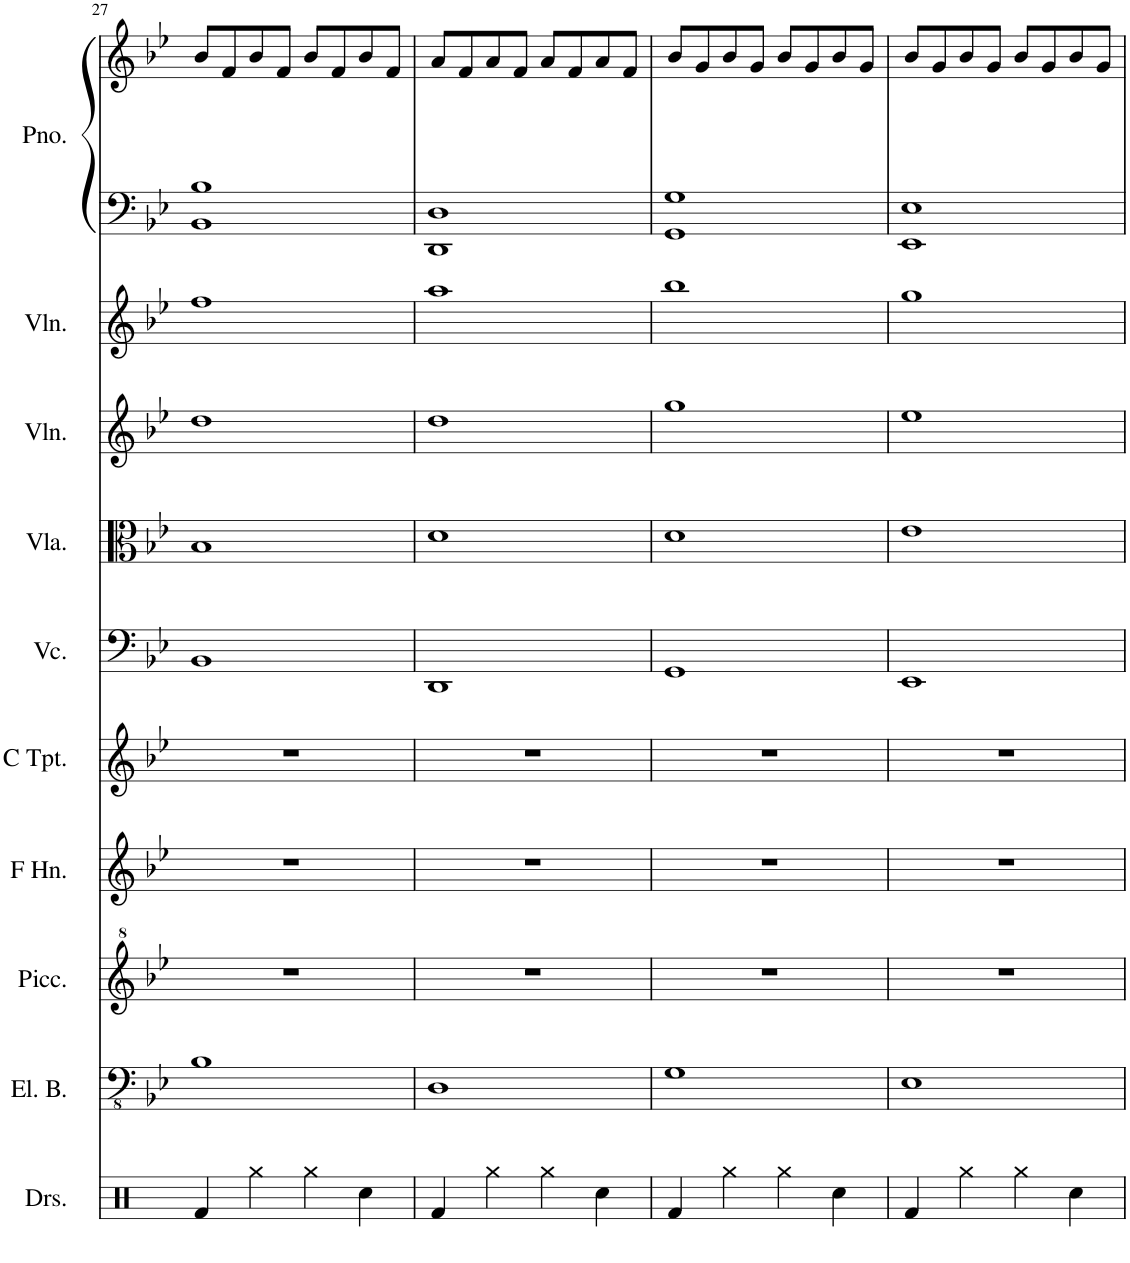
**kern	**kern	**kern	**kern	**kern	**kern	**kern	**kern	**kern	**kern	**kern
*part10	*part9	*part8	*part7	*part6	*part5	*part4	*part3	*part2	*part1	*part1
*staff11	*staff10	*staff9	*staff8	*staff7	*staff6	*staff5	*staff4	*staff3	*staff2	*staff1
*I"Drumset	*I"Electric Bass	*I"Piccolo	*I"Horn in F	*I"C Trumpet	*I"Violoncello	*I"Viola	*I"Violin	*I"Violin	*I"Piano	*
*I'Drs.	*I'El. B.	*I'Picc.	*	*I'C Tpt.	*I'Vc.	*I'Vla.	*I'Vln.	*I'Vln.	*I'Pno.	*
!!LO:PB:g=z
*clefX	*clefFv4	*clefG^2	*clefG2	*clefG2	*clefF4	*clefC3	*clefG2	*clefG2	*clefF4	*clefG2
*	*	*ITrd-7c-12	*ITrd4c7	*	*	*	*	*	*	*
*k[]	*k[b-e-]	*k[b-e-]	*k[b-e-]	*k[b-e-]	*k[b-e-]	*k[b-e-]	*k[b-e-]	*k[b-e-]	*k[b-e-]	*k[b-e-]
*M4/4	*M4/4	*M4/4	*M4/4	*M4/4	*M4/4	*M4/4	*M4/4	*M4/4	*M4/4	*M4/4
=27	=27	=27	=27	=27	=27	=27	=27	=27	=27	=27
4Rf/	1BB-	1r	1r	1r	1BB-	1B-	1dd	1ff	1BB- 1B-	8b-/L
.	.	.	.	.	.	.	.	.	.	8f/
4Rgg\	.	.	.	.	.	.	.	.	.	8b-/
.	.	.	.	.	.	.	.	.	.	8f/J
4Rgg\	.	.	.	.	.	.	.	.	.	8b-/L
.	.	.	.	.	.	.	.	.	.	8f/
4Rcc\	.	.	.	.	.	.	.	.	.	8b-/
.	.	.	.	.	.	.	.	.	.	8f/J
=28	=28	=28	=28	=28	=28	=28	=28	=28	=28	=28
4Rf/	1DD	1r	1r	1r	1DD	1d	1dd	1aa	1DD 1D	8a/L
.	.	.	.	.	.	.	.	.	.	8f/
4Rgg\	.	.	.	.	.	.	.	.	.	8a/
.	.	.	.	.	.	.	.	.	.	8f/J
4Rgg\	.	.	.	.	.	.	.	.	.	8a/L
.	.	.	.	.	.	.	.	.	.	8f/
4Rcc\	.	.	.	.	.	.	.	.	.	8a/
.	.	.	.	.	.	.	.	.	.	8f/J
=29	=29	=29	=29	=29	=29	=29	=29	=29	=29	=29
4Rf/	1GG	1r	1r	1r	1GG	1d	1gg	1bb-	1GG 1G	8b-/L
.	.	.	.	.	.	.	.	.	.	8g/
4Rgg\	.	.	.	.	.	.	.	.	.	8b-/
.	.	.	.	.	.	.	.	.	.	8g/J
4Rgg\	.	.	.	.	.	.	.	.	.	8b-/L
.	.	.	.	.	.	.	.	.	.	8g/
4Rcc\	.	.	.	.	.	.	.	.	.	8b-/
.	.	.	.	.	.	.	.	.	.	8g/J
=30	=30	=30	=30	=30	=30	=30	=30	=30	=30	=30
4Rf/	1EE-	1r	1r	1r	1EE-	1e-	1ee-	1gg	1EE- 1E-	8b-/L
.	.	.	.	.	.	.	.	.	.	8g/
4Rgg\	.	.	.	.	.	.	.	.	.	8b-/
.	.	.	.	.	.	.	.	.	.	8g/J
4Rgg\	.	.	.	.	.	.	.	.	.	8b-/L
.	.	.	.	.	.	.	.	.	.	8g/
4Rcc\	.	.	.	.	.	.	.	.	.	8b-/
.	.	.	.	.	.	.	.	.	.	8g/J
=	=	=	=	=	=	=	=	=	=	=
*-	*-	*-	*-	*-	*-	*-	*-	*-	*-	*-
